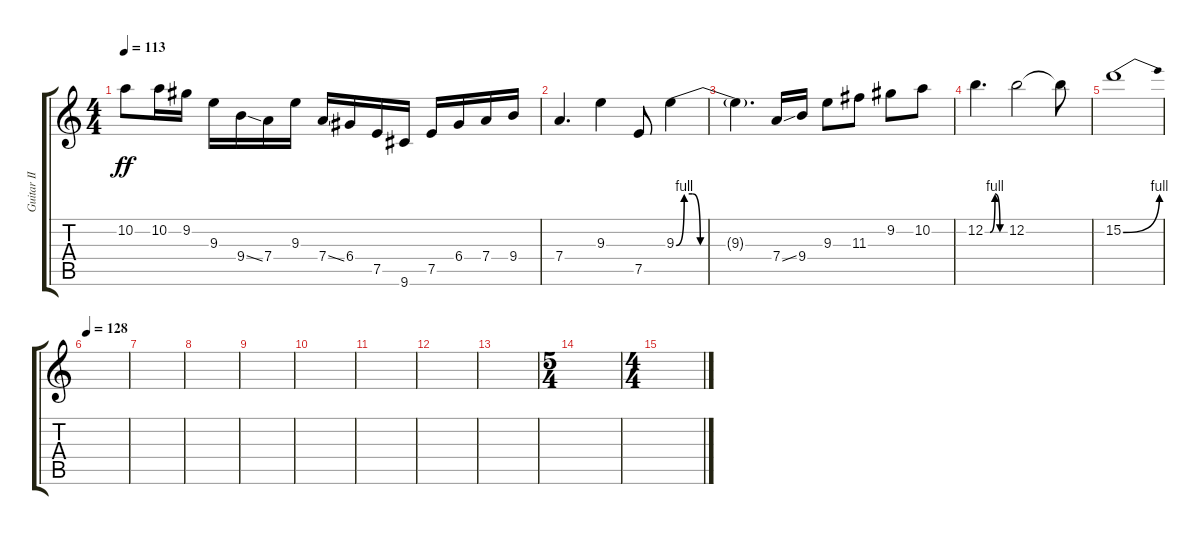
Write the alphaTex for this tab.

\track ("Guitar II" "Guitar II") {instrument distortionguitar}
\staff {score tabs}
\tuning (E4 B3 G3 D3 A2 E2) {hide}
\ts (4 4)
\tempo 113
\clef g2
\ks c
10.2{t}.8{dy ff} 10.2.16 9.2.16 9.3.16 9.4{ss}.16 7.4.16 9.3.16 7.4{ss}.16 6.4.16 7.5.16 9.6.16 7.5.16 6.4.16 7.4.16 9.4.16 |
7.4.4{d} 9.3.4 7.5.8 9.3{be (custom 0 0 5 4 10 4 15 0 30 0 45 0 60 0)}.4 |
9.3{t}.4{d} 7.4{ss}.16 9.4.16 9.3.8 11.3.8 9.2.8 10.2.8 |
12.2{be (custom 0 0 15 0 30 4 45 0 60 0)}.4{d} 12.2.2 12.2{t}.8 |
15.2{be (bend 0 0 60 4)}.1 |
\tempo 128
|
|
|
|
|
|
|
|
\ts (5 4)
|
\ts (4 4)
